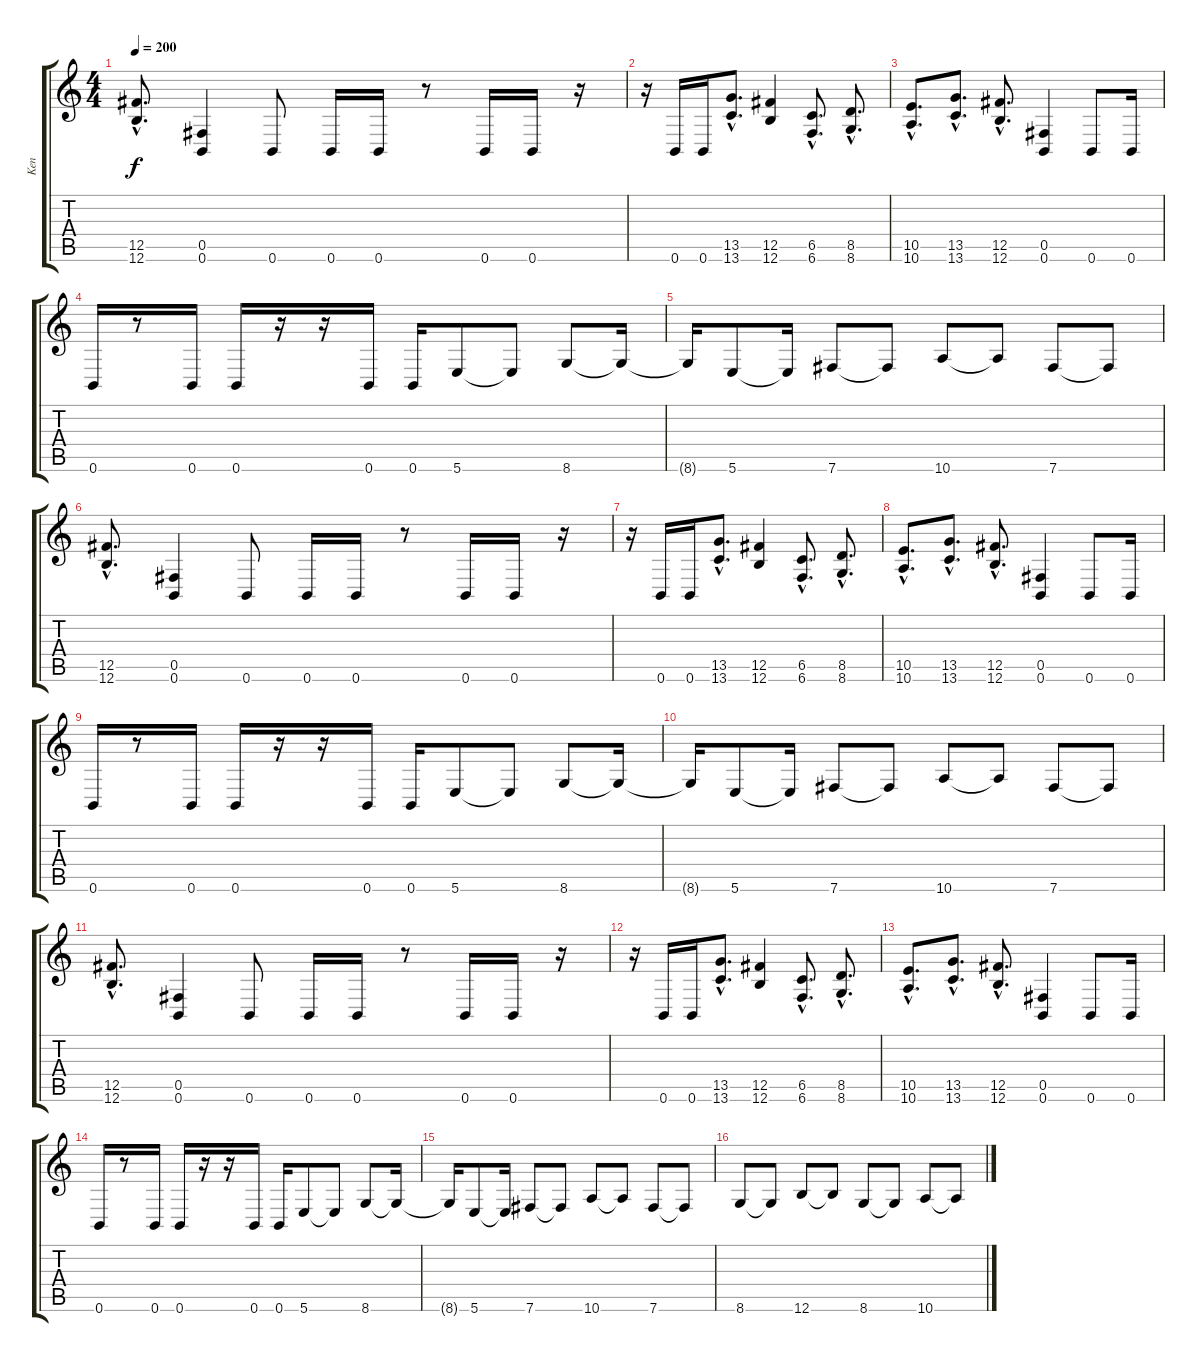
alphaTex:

\track ("Ken" "Ken") {instrument distortionguitar}
\staff {score tabs}
\tuning (Db4 Ab3 E3 B2 Gb2 B1) {hide}
\ts (4 4)
\tempo 200
\clef g2
\ks c
(12.5{hac} 12.6{hac}).8{d dy f} (0.5 0.6).4 0.6.8 0.6.16 0.6.16 r.8 0.6.16 0.6.16 r.16 |
r.16 0.6.16 0.6.16 (13.5{hac} 13.6{hac}).8{d} (12.5 12.6).4 (6.5{hac} 6.6{hac}).8{d} (8.5{hac} 8.6{hac}).8{d} |
(10.5{hac} 10.6{hac}).8{d} (13.5{hac} 13.6{hac}).8{d} (12.5{hac} 12.6{hac}).8{d} (0.5 0.6).4 0.6.8 0.6.16 |
0.6.16 r.8 0.6.16 0.6.16 r.16 r.16 0.6.16 0.6.16 5.6.8 5.6{t}.8 8.6.8 8.6{t}.16 |
8.6{t}.16 5.6.8 5.6{t}.16 7.6.8 7.6{t}.8 10.6.8 10.6{t}.8 7.6.8 7.6{t}.8 |
(12.5{hac} 12.6{hac}).8{d} (0.5 0.6).4 0.6.8 0.6.16 0.6.16 r.8 0.6.16 0.6.16 r.16 |
r.16 0.6.16 0.6.16 (13.5{hac} 13.6{hac}).8{d} (12.5 12.6).4 (6.5{hac} 6.6{hac}).8{d} (8.5{hac} 8.6{hac}).8{d} |
(10.5{hac} 10.6{hac}).8{d} (13.5{hac} 13.6{hac}).8{d} (12.5{hac} 12.6{hac}).8{d} (0.5 0.6).4 0.6.8 0.6.16 |
0.6.16 r.8 0.6.16 0.6.16 r.16 r.16 0.6.16 0.6.16 5.6.8 5.6{t}.8 8.6.8 8.6{t}.16 |
8.6{t}.16 5.6.8 5.6{t}.16 7.6.8 7.6{t}.8 10.6.8 10.6{t}.8 7.6.8 7.6{t}.8 |
(12.5{hac} 12.6{hac}).8{d} (0.5 0.6).4 0.6.8 0.6.16 0.6.16 r.8 0.6.16 0.6.16 r.16 |
r.16 0.6.16 0.6.16 (13.5{hac} 13.6{hac}).8{d} (12.5 12.6).4 (6.5{hac} 6.6{hac}).8{d} (8.5{hac} 8.6{hac}).8{d} |
(10.5{hac} 10.6{hac}).8{d} (13.5{hac} 13.6{hac}).8{d} (12.5{hac} 12.6{hac}).8{d} (0.5 0.6).4 0.6.8 0.6.16 |
0.6.16 r.8 0.6.16 0.6.16 r.16 r.16 0.6.16 0.6.16 5.6.8 5.6{t}.8 8.6.8 8.6{t}.16 |
8.6{t}.16 5.6.8 5.6{t}.16 7.6.8 7.6{t}.8 10.6.8 10.6{t}.8 7.6.8 7.6{t}.8 |
8.6.8 8.6{t}.8 12.6.8 12.6{t}.8 8.6.8 8.6{t}.8 10.6.8 10.6{t}.8
